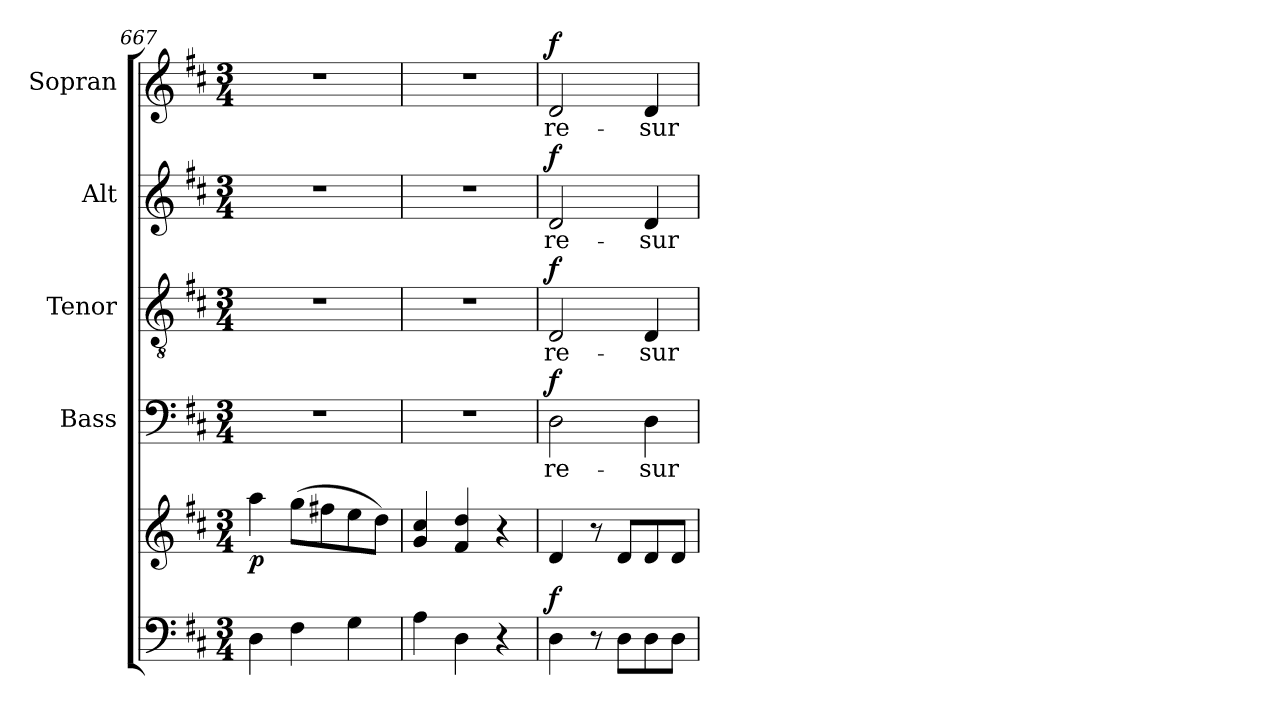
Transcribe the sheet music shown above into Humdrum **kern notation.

**kern	**kern	**dynam	**kern	**text	**dynam	**kern	**text	**dynam	**kern	**text	**dynam	**kern	**text	**dynam
*part5	*part5	*part5	*part4	*part4	*part4	*part3	*part3	*part3	*part2	*part2	*part2	*part1	*part1	*part1
*staff6	*staff5	*staff5/6	*staff4	*staff4	*staff4	*staff3	*staff3	*staff3	*staff2	*staff2	*staff2	*staff1	*staff1	*staff1
*	*	*	*I"Bass	*	*	*I"Tenor	*	*	*I"Alt	*	*	*I"Sopran	*	*
*	*	*	*I'B.	*	*	*I'T.	*	*	*I'A.	*	*	*I'S.	*	*
*clefF4	*clefG2	*	*clefF4	*	*	*clefGv2	*	*	*clefG2	*	*	*clefG2	*	*
*k[f#c#]	*k[f#c#]	*	*k[f#c#]	*	*	*k[f#c#]	*	*	*k[f#c#]	*	*	*k[f#c#]	*	*
*D:	*D:	*	*D:	*	*	*D:	*	*	*D:	*	*	*D:	*	*
*M3/4	*M3/4	*	*M3/4	*	*	*M3/4	*	*	*M3/4	*	*	*M3/4	*	*
=667	=667	=667	=667	=667	=667	=667	=667	=667	=667	=667	=667	=667	=667	=667
!	!	!LO:DY:b	!	!	!	!	!	!	!	!	!	!	!	!
4D\	4aa\	p	2.r	.	.	2.r	.	.	2.r	.	.	2.r	.	.
4F#\	(>8gg\L	.	.	.	.	.	.	.	.	.	.	.	.	.
.	8ff#X\	.	.	.	.	.	.	.	.	.	.	.	.	.
4G\	8ee\	.	.	.	.	.	.	.	.	.	.	.	.	.
.	8dd\J)	.	.	.	.	.	.	.	.	.	.	.	.	.
=668	=668	=668	=668	=668	=668	=668	=668	=668	=668	=668	=668	=668	=668	=668
4A\	4g/ 4cc#/	.	2.r	.	.	2.r	.	.	2.r	.	.	2.r	.	.
4D\	4f#/ 4dd/	.	.	.	.	.	.	.	.	.	.	.	.	.
4r	4r	.	.	.	.	.	.	.	.	.	.	.	.	.
!!LO:LB:g=z
=669	=669	=669	=669	=669	=669	=669	=669	=669	=669	=669	=669	=669	=669	=669
!	!	!LO:DY:a=2	!	!LO:LY:b	!LO:DY:a	!	!LO:LY:b	!LO:DY:a	!	!LO:LY:b	!LO:DY:a	!	!LO:LY:b	!LO:DY:a
4D\	4d/	f	2D\	re-	f	2D/	re-	f	2d/	re-	f	2d/	re-	f
8r	8r	.	.	.	.	.	.	.	.	.	.	.	.	.
8D\L	8d/L	.	.	.	.	.	.	.	.	.	.	.	.	.
!	!	!	!	!LO:LY:b	!	!	!LO:LY:b	!	!	!LO:LY:b	!	!	!LO:LY:b	!
8D\	8d/	.	4D\	-sur-	.	4D/	-sur-	.	4d/	-sur-	.	4d/	-sur-	.
8D\J	8d/J	.	.	.	.	.	.	.	.	.	.	.	.	.
=	=	=	=	=	=	=	=	=	=	=	=	=	=	=
*-	*-	*-	*-	*-	*-	*-	*-	*-	*-	*-	*-	*-	*-	*-
